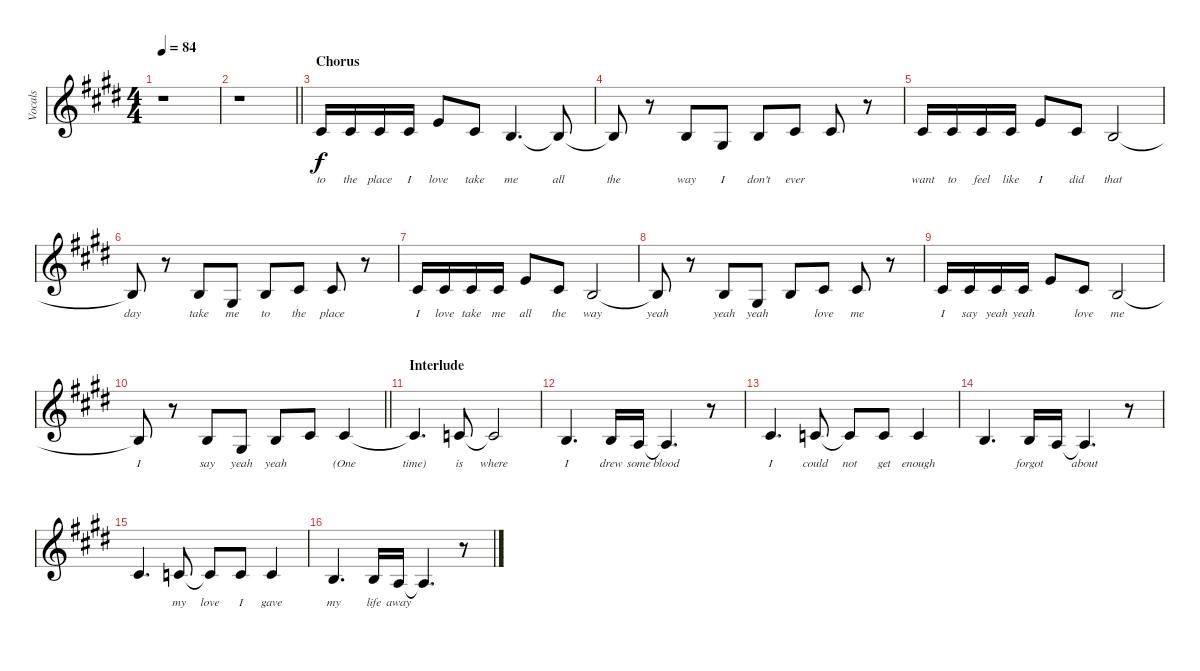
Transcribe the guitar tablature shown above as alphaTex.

\track ("Vocals" "Vocals") {instrument flute}
\staff {score}
\tuning (E4 B3 G3 D3 A2 E2) {hide}
\ts (4 4)
\tempo 84
\clef g2
\ks e
r.1{dy f} |
\barLineRight lightlight
r.1 |
\section ("" "Chorus")
\ks c#minor
2.2.16{lyrics (0 "to") lyrics (1 "") lyrics (2 "") lyrics (3 "") lyrics (4 "")} 2.2.16{lyrics (0 "the") lyrics (1 "") lyrics (2 "") lyrics (3 "") lyrics (4 "")} 2.2.16{lyrics (0 "place") lyrics (1 "") lyrics (2 "") lyrics (3 "") lyrics (4 "")} 2.2.16{lyrics (0 "I") lyrics (1 "") lyrics (2 "") lyrics (3 "") lyrics (4 "")} 0.1.8{lyrics (0 "love") lyrics (1 "") lyrics (2 "") lyrics (3 "") lyrics (4 "")} 2.2.8{lyrics (0 "take") lyrics (1 "") lyrics (2 "") lyrics (3 "") lyrics (4 "")} 0.2.4{d lyrics (0 "me") lyrics (1 "") lyrics (2 "") lyrics (3 "") lyrics (4 "")} 0.2{t}.8{lyrics (0 "all") lyrics (1 "") lyrics (2 "") lyrics (3 "") lyrics (4 "")} |
0.2{t}.8{lyrics (0 "the") lyrics (1 "") lyrics (2 "") lyrics (3 "") lyrics (4 "")} r.8 0.2.8{lyrics (0 "way") lyrics (1 "") lyrics (2 "") lyrics (3 "") lyrics (4 "")} 1.3.8{lyrics (0 "I") lyrics (1 "") lyrics (2 "") lyrics (3 "") lyrics (4 "")} 0.2.8{lyrics (0 "don't") lyrics (1 "") lyrics (2 "") lyrics (3 "") lyrics (4 "")} 2.2.8{lyrics (0 "ever") lyrics (1 "") lyrics (2 "") lyrics (3 "") lyrics (4 "")} 2.2.8{lyrics (0 "") lyrics (1 "") lyrics (2 "") lyrics (3 "") lyrics (4 "")} r.8 |
\ks e
2.2.16{lyrics (0 "want") lyrics (1 "") lyrics (2 "") lyrics (3 "") lyrics (4 "")} 2.2.16{lyrics (0 "to") lyrics (1 "") lyrics (2 "") lyrics (3 "") lyrics (4 "")} 2.2.16{lyrics (0 "feel") lyrics (1 "") lyrics (2 "") lyrics (3 "") lyrics (4 "")} 2.2.16{lyrics (0 "like") lyrics (1 "") lyrics (2 "") lyrics (3 "") lyrics (4 "")} 0.1.8{lyrics (0 "I") lyrics (1 "") lyrics (2 "") lyrics (3 "") lyrics (4 "")} 2.2.8{lyrics (0 "did") lyrics (1 "") lyrics (2 "") lyrics (3 "") lyrics (4 "")} 0.2.2{lyrics (0 "that") lyrics (1 "") lyrics (2 "") lyrics (3 "") lyrics (4 "")} |
\ks c#minor
0.2{t}.8{lyrics (0 "day") lyrics (1 "") lyrics (2 "") lyrics (3 "") lyrics (4 "")} r.8 0.2.8{lyrics (0 "take") lyrics (1 "") lyrics (2 "") lyrics (3 "") lyrics (4 "")} 1.3.8{lyrics (0 "me") lyrics (1 "") lyrics (2 "") lyrics (3 "") lyrics (4 "")} 0.2.8{lyrics (0 "to") lyrics (1 "") lyrics (2 "") lyrics (3 "") lyrics (4 "")} 2.2.8{lyrics (0 "the") lyrics (1 "") lyrics (2 "") lyrics (3 "") lyrics (4 "")} 2.2.8{lyrics (0 "place") lyrics (1 "") lyrics (2 "") lyrics (3 "") lyrics (4 "")} r.8 |
2.2.16{lyrics (0 "I") lyrics (1 "") lyrics (2 "") lyrics (3 "") lyrics (4 "")} 2.2.16{lyrics (0 "love") lyrics (1 "") lyrics (2 "") lyrics (3 "") lyrics (4 "")} 2.2.16{lyrics (0 "take") lyrics (1 "") lyrics (2 "") lyrics (3 "") lyrics (4 "")} 2.2.16{lyrics (0 "me") lyrics (1 "") lyrics (2 "") lyrics (3 "") lyrics (4 "")} 0.1.8{lyrics (0 "all") lyrics (1 "") lyrics (2 "") lyrics (3 "") lyrics (4 "")} 2.2.8{lyrics (0 "the") lyrics (1 "") lyrics (2 "") lyrics (3 "") lyrics (4 "")} 0.2.2{lyrics (0 "way") lyrics (1 "") lyrics (2 "") lyrics (3 "") lyrics (4 "")} |
\ks e
0.2{t}.8{lyrics (0 "yeah") lyrics (1 "") lyrics (2 "") lyrics (3 "") lyrics (4 "")} r.8 0.2.8{lyrics (0 "yeah") lyrics (1 "") lyrics (2 "") lyrics (3 "") lyrics (4 "")} 1.3.8{lyrics (0 "yeah") lyrics (1 "") lyrics (2 "") lyrics (3 "") lyrics (4 "")} 0.2.8{lyrics (0 "") lyrics (1 "") lyrics (2 "") lyrics (3 "") lyrics (4 "")} 2.2.8{lyrics (0 "love") lyrics (1 "") lyrics (2 "") lyrics (3 "") lyrics (4 "")} 2.2.8{lyrics (0 "me") lyrics (1 "") lyrics (2 "") lyrics (3 "") lyrics (4 "")} r.8 |
\ks c#minor
2.2.16{lyrics (0 "I") lyrics (1 "") lyrics (2 "") lyrics (3 "") lyrics (4 "")} 2.2.16{lyrics (0 "say") lyrics (1 "") lyrics (2 "") lyrics (3 "") lyrics (4 "")} 2.2.16{lyrics (0 "yeah") lyrics (1 "") lyrics (2 "") lyrics (3 "") lyrics (4 "")} 2.2.16{lyrics (0 "yeah") lyrics (1 "") lyrics (2 "") lyrics (3 "") lyrics (4 "")} 0.1.8{lyrics (0 "") lyrics (1 "") lyrics (2 "") lyrics (3 "") lyrics (4 "")} 2.2.8{lyrics (0 "love") lyrics (1 "") lyrics (2 "") lyrics (3 "") lyrics (4 "")} 0.2.2{lyrics (0 "me") lyrics (1 "") lyrics (2 "") lyrics (3 "") lyrics (4 "")} |
\barLineRight lightlight
0.2{t}.8{lyrics (0 "I") lyrics (1 "") lyrics (2 "") lyrics (3 "") lyrics (4 "")} r.8 4.3.8{lyrics (0 "say") lyrics (1 "") lyrics (2 "") lyrics (3 "") lyrics (4 "")} 6.4.8{lyrics (0 "yeah") lyrics (1 "") lyrics (2 "") lyrics (3 "") lyrics (4 "")} 4.3.8{lyrics (0 "yeah") lyrics (1 "") lyrics (2 "") lyrics (3 "") lyrics (4 "")} 6.3.8{lyrics (0 "") lyrics (1 "") lyrics (2 "") lyrics (3 "") lyrics (4 "")} 6.3.4{lyrics (0 "(One") lyrics (1 "") lyrics (2 "") lyrics (3 "") lyrics (4 "")} |
\section ("" "Interlude")
\ks e
6.3{t}.4{d lyrics (0 "time)") lyrics (1 "") lyrics (2 "") lyrics (3 "") lyrics (4 "")} 5.3.8{lyrics (0 "is") lyrics (1 "") lyrics (2 "") lyrics (3 "") lyrics (4 "")} 5.3{t}.2{lyrics (0 "where") lyrics (1 "") lyrics (2 "") lyrics (3 "") lyrics (4 "")} |
4.3.4{d lyrics (0 "I") lyrics (1 "") lyrics (2 "") lyrics (3 "") lyrics (4 "")} 4.3.16{lyrics (0 "drew") lyrics (1 "") lyrics (2 "") lyrics (3 "") lyrics (4 "")} 2.3.16{lyrics (0 "some") lyrics (1 "") lyrics (2 "") lyrics (3 "") lyrics (4 "")} 2.3{t}.4{d lyrics (0 "blood") lyrics (1 "") lyrics (2 "") lyrics (3 "") lyrics (4 "")} r.8 |
2.2.4{d lyrics (0 "I") lyrics (1 "") lyrics (2 "") lyrics (3 "") lyrics (4 "")} 1.2.8{lyrics (0 "could") lyrics (1 "") lyrics (2 "") lyrics (3 "") lyrics (4 "")} 1.2{t}.8{lyrics (0 "not") lyrics (1 "") lyrics (2 "") lyrics (3 "") lyrics (4 "")} 1.2.8{lyrics (0 "get") lyrics (1 "") lyrics (2 "") lyrics (3 "") lyrics (4 "")} 1.2.4{lyrics (0 "enough") lyrics (1 "") lyrics (2 "") lyrics (3 "") lyrics (4 "")} |
4.3.4{d lyrics (0 "") lyrics (1 "") lyrics (2 "") lyrics (3 "") lyrics (4 "")} 4.3.16{lyrics (0 "forgot") lyrics (1 "") lyrics (2 "") lyrics (3 "") lyrics (4 "")} 2.3.16{lyrics (0 "") lyrics (1 "") lyrics (2 "") lyrics (3 "") lyrics (4 "")} 2.3{t}.4{d lyrics (0 "about") lyrics (1 "") lyrics (2 "") lyrics (3 "") lyrics (4 "")} r.8 |
2.2.4{d lyrics (0 "") lyrics (1 "") lyrics (2 "") lyrics (3 "") lyrics (4 "")} 1.2.8{lyrics (0 "my") lyrics (1 "") lyrics (2 "") lyrics (3 "") lyrics (4 "")} 1.2{t}.8{lyrics (0 "love") lyrics (1 "") lyrics (2 "") lyrics (3 "") lyrics (4 "")} 1.2.8{lyrics (0 "I") lyrics (1 "") lyrics (2 "") lyrics (3 "") lyrics (4 "")} 1.2.4{lyrics (0 "gave") lyrics (1 "") lyrics (2 "") lyrics (3 "") lyrics (4 "")} |
4.3.4{d lyrics (0 "my") lyrics (1 "") lyrics (2 "") lyrics (3 "") lyrics (4 "")} 4.3.16{lyrics (0 "life") lyrics (1 "") lyrics (2 "") lyrics (3 "") lyrics (4 "")} 2.3.16{lyrics (0 "away") lyrics (1 "") lyrics (2 "") lyrics (3 "") lyrics (4 "")} 2.3{t}.4{d} r.8
